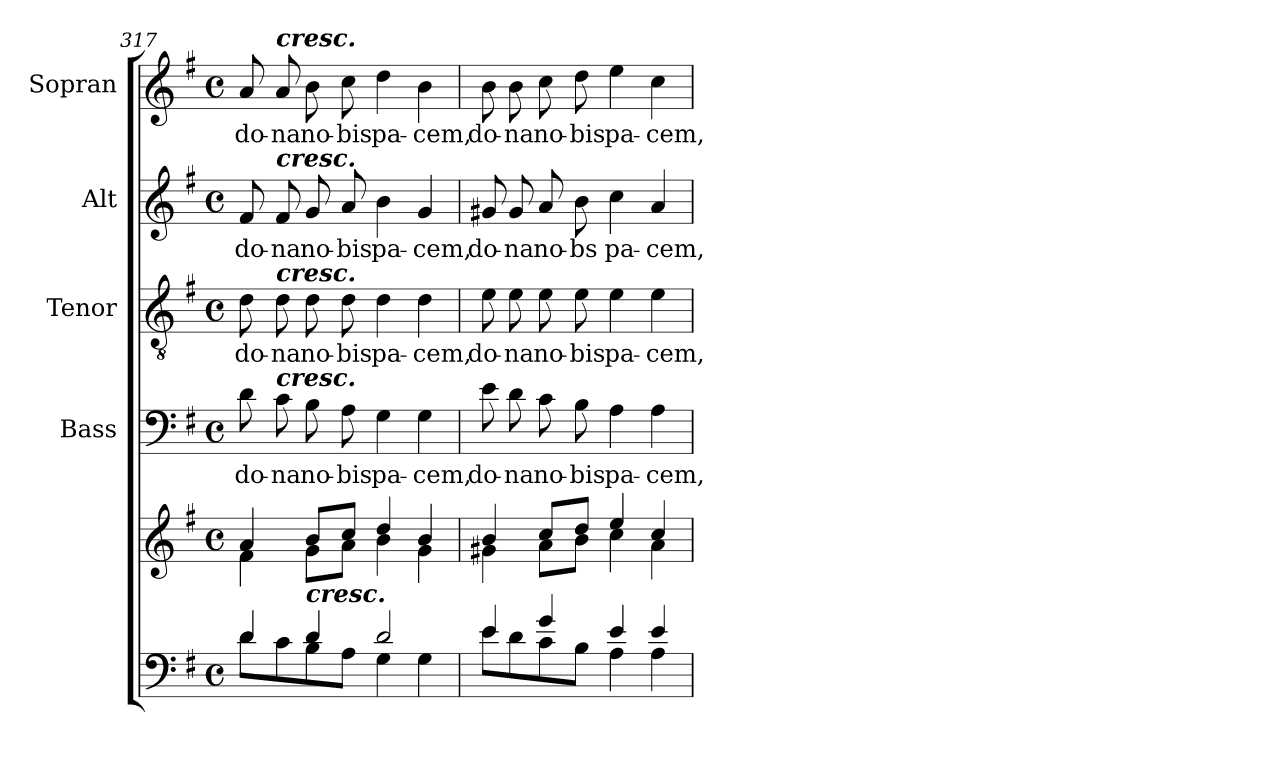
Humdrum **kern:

**kern	**kern	**kern	**text	**kern	**text	**kern	**text	**kern	**text
*part5	*part5	*part4	*part4	*part3	*part3	*part2	*part2	*part1	*part1
*staff6	*staff5	*staff4	*staff4	*staff3	*staff3	*staff2	*staff2	*staff1	*staff1
*	*	*I"Bass	*	*I"Tenor	*	*I"Alt	*	*I"Sopran	*
*	*	*I'B.	*	*I'T.	*	*I'A.	*	*I'S.	*
*clefF4	*clefG2	*clefF4	*	*clefGv2	*	*clefG2	*	*clefG2	*
*k[f#]	*k[f#]	*k[f#]	*	*k[f#]	*	*k[f#]	*	*k[f#]	*
*G:	*G:	*G:	*	*G:	*	*G:	*	*G:	*
*M4/4	*M4/4	*M4/4	*	*M4/4	*	*M4/4	*	*M4/4	*
*met(c)	*met(c)	*met(c)	*	*met(c)	*	*met(c)	*	*met(c)	*
=317	=317	=317	=317	=317	=317	=317	=317	=317	=317
*^	*^	*	*	*	*	*	*	*	*
!	!	!	!	!	!LO:LY:b	!	!LO:LY:b	!	!LO:LY:b	!	!LO:LY:b
4d/	8d\L	4a/	4f#\	8d\	do-	8d\	do-	8f#/	do-	8a/	do-
!	!	!	!	!	!	!	!	!	!	!LO:TX:a:Bi:t=cresc.	!
!	!	!	!	!	!	!	!	!LO:TX:a:Bi:t=cresc.	!	!	!
!	!	!	!	!	!	!LO:TX:a:Bi:t=cresc.	!	!	!	!	!
!	!	!	!	!LO:TX:a:Bi:t=cresc.	!	!	!	!	!	!	!
!	!	!	!	!	!LO:LY:b	!	!LO:LY:b	!	!LO:LY:b	!	!LO:LY:b
.	8c\	.	.	8c\	-na	8d\	-na	8f#/	-na	8a/	-na
!	!	!LO:TX:b:Bi:t=cresc.	!	!	!	!	!	!	!	!	!
!	!	!	!	!	!LO:LY:b	!	!LO:LY:b	!	!LO:LY:b	!	!LO:LY:b
4d/	8B\	8b/L	8g\L	8B\	no-	8d\	no-	8g/	no-	8b\	no-
!	!	!	!	!	!LO:LY:b	!	!LO:LY:b	!	!LO:LY:b	!	!LO:LY:b
.	8A\J	8cc/J	8a\J	8A\	-bis	8d\	-bis	8a/	-bis	8cc\	-bis
!	!	!	!	!	!LO:LY:b	!	!LO:LY:b	!	!LO:LY:b	!	!LO:LY:b
2d/	4G\	4dd/	4b\	4G\	pa-	4d\	pa-	4b\	pa-	4dd\	pa-
!	!	!	!	!	!LO:LY:b	!	!LO:LY:b	!	!LO:LY:b	!	!LO:LY:b
.	4G\	4b/	4g\	4G\	-cem,	4d\	-cem,	4g/	-cem,	4b\	-cem,
=318	=318	=318	=318	=318	=318	=318	=318	=318	=318	=318	=318
!	!	!	!	!	!LO:LY:b	!	!LO:LY:b	!	!LO:LY:b	!	!LO:LY:b
4e/	8e\L	4b/	4g#X\	8e\	do-	8e\	do-	8g#X/	do-	8b\	do-
!	!	!	!	!	!LO:LY:b	!	!LO:LY:b	!	!LO:LY:b	!	!LO:LY:b
.	8d\	.	.	8d\	-na	8e\	-na	8g#/	-na	8b\	-na
!	!	!	!	!	!LO:LY:b	!	!LO:LY:b	!	!LO:LY:b	!	!LO:LY:b
4g/	8c\	8cc/L	8a\L	8c\	no-	8e\	no-	8a/	no-	8cc\	no-
!	!	!	!	!	!LO:LY:b	!	!LO:LY:b	!	!LO:LY:b	!	!LO:LY:b
.	8B\J	8dd/J	8b\J	8B\	-bis	8e\	-bis	8b\	-bs	8dd\	-bis
!	!	!	!	!	!LO:LY:b	!	!LO:LY:b	!	!LO:LY:b	!	!LO:LY:b
4e/	4A\	4ee/	4cc\	4A\	pa-	4e\	pa-	4cc\	pa-	4ee\	pa-
!	!	!	!	!	!LO:LY:b	!	!LO:LY:b	!	!LO:LY:b	!	!LO:LY:b
4e/	4A\	4cc/	4a\	4A\	-cem,	4e\	-cem,	4a/	-cem,	4cc\	-cem,
*v	*v	*	*	*	*	*	*	*	*	*	*
*	*v	*v	*	*	*	*	*	*	*	*
=	=	=	=	=	=	=	=	=	=
*-	*-	*-	*-	*-	*-	*-	*-	*-	*-
